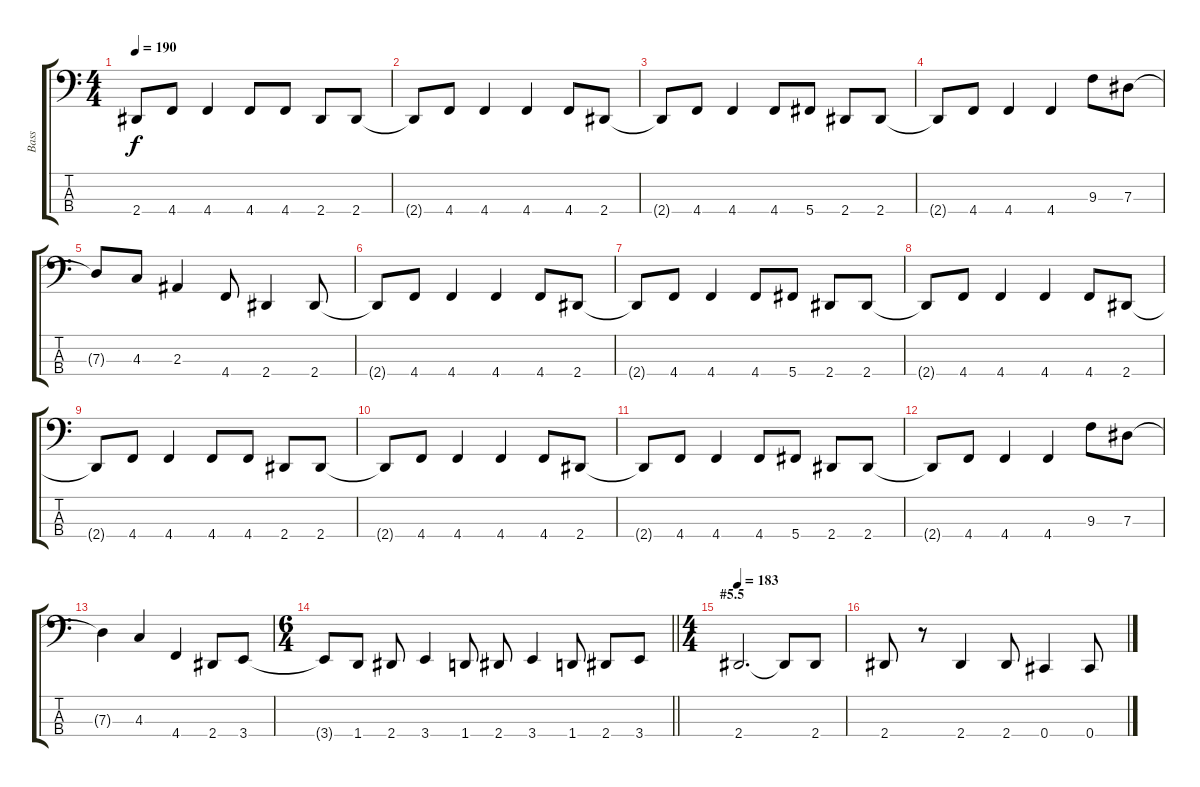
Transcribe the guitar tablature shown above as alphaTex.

\track ("Bass" "Bass") {instrument electricbassfinger}
\staff {score tabs}
\tuning (Gb2 Db2 Ab1 Db1) {hide}
\ts (4 4)
\tempo 190
\clef f4
\ks c
2.4{t}.8{dy f} 4.4.8 4.4.4 4.4.8 4.4.8 2.4.8 2.4.8 |
2.4{t}.8 4.4.8 4.4.4 4.4.4 4.4.8 2.4.8 |
2.4{t}.8 4.4.8 4.4.4 4.4.8 5.4.8 2.4.8 2.4.8 |
2.4{t}.8 4.4.8 4.4.4 4.4.4 9.3.8 7.3.8 |
7.3{t}.8 4.3.8 2.3.4 4.4.8 2.4.4 2.4.8 |
2.4{t}.8 4.4.8 4.4.4 4.4.4 4.4.8 2.4.8 |
2.4{t}.8 4.4.8 4.4.4 4.4.8 5.4.8 2.4.8 2.4.8 |
2.4{t}.8 4.4.8 4.4.4 4.4.4 4.4.8 2.4.8 |
2.4{t}.8 4.4.8 4.4.4 4.4.8 4.4.8 2.4.8 2.4.8 |
2.4{t}.8 4.4.8 4.4.4 4.4.4 4.4.8 2.4.8 |
2.4{t}.8 4.4.8 4.4.4 4.4.8 5.4.8 2.4.8 2.4.8 |
2.4{t}.8 4.4.8 4.4.4 4.4.4 9.3.8 7.3.8 |
7.3{t}.4 4.3.4 4.4.4 2.4.8 3.4.8 |
\ts (6 4)
\barLineRight lightlight
3.4{t}.8 1.4.8 2.4.8 3.4.4 1.4.8 2.4.8 3.4.4 1.4.8 2.4.8 3.4.8 |
\ts (4 4)
\section ("" "#5.5")
\tempo 183
2.4.2{d} 2.4{t}.8 2.4.8 |
2.4.8 r.8 2.4.4 2.4.8 0.4.4 0.4.8
